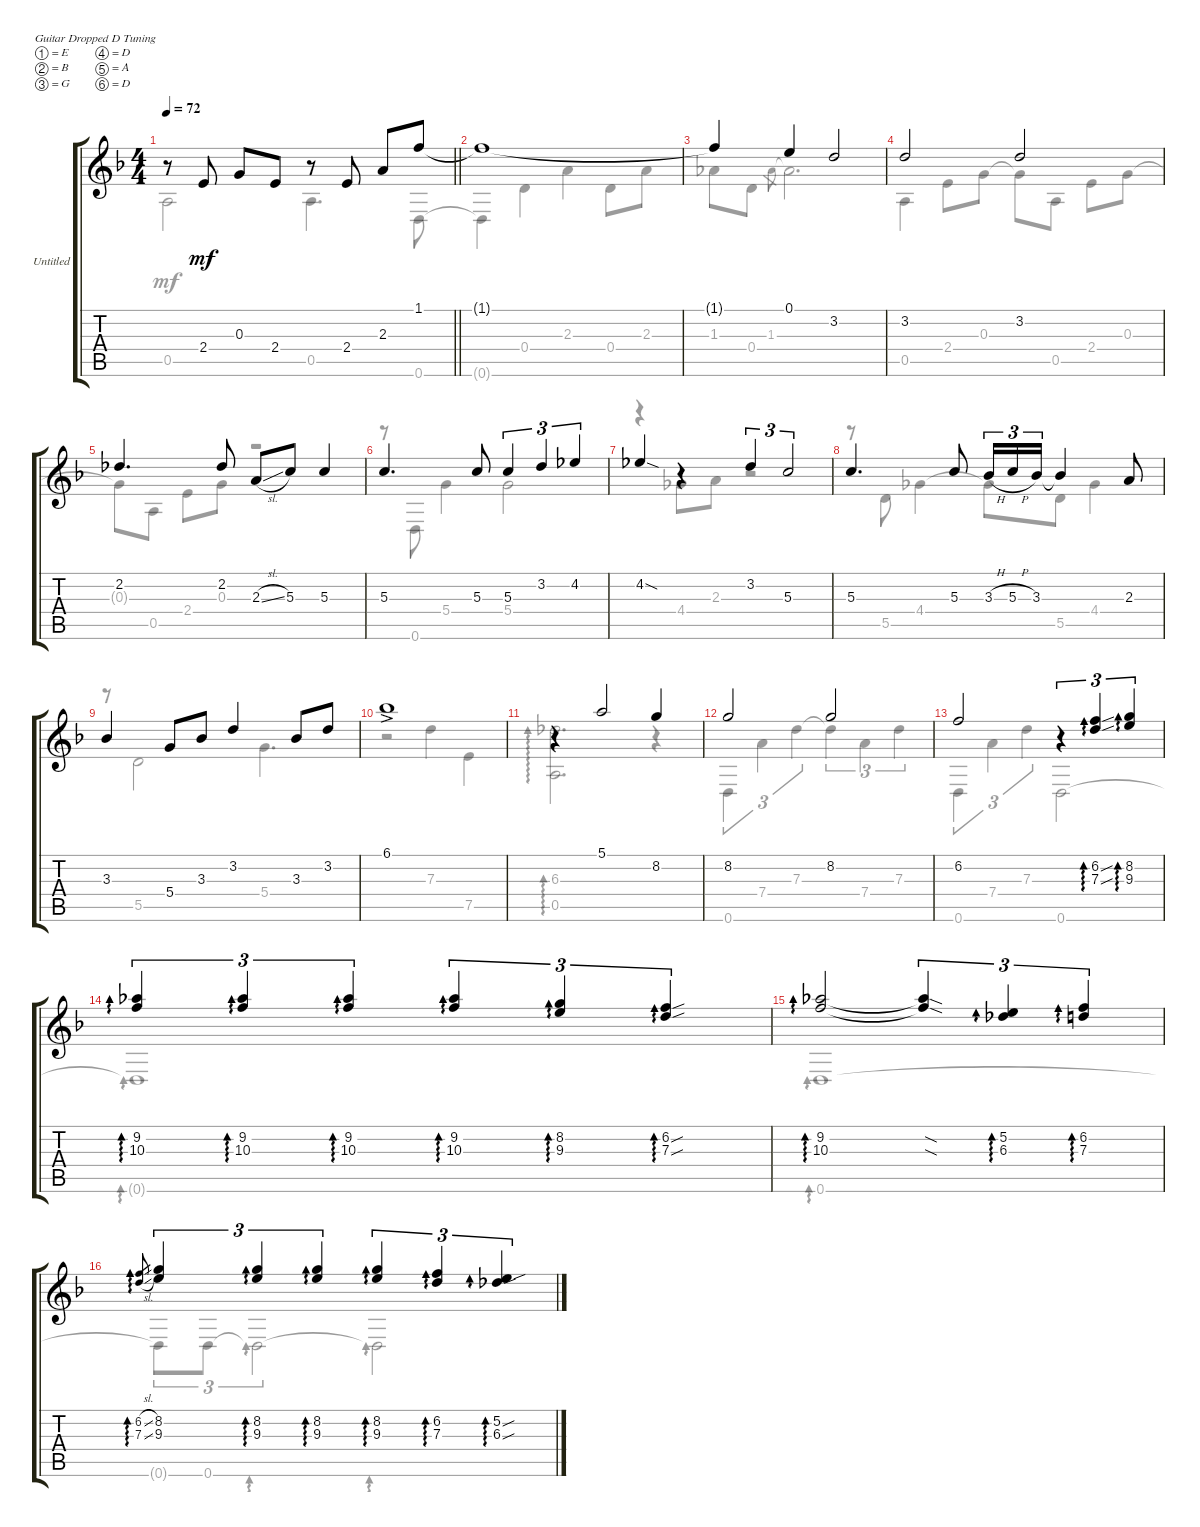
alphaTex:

\bracketExtendMode groupsimilarinstruments
\firstSystemTrackNameOrientation horizontal
\otherSystemsTrackNameOrientation horizontal
\track ("Untitled" "Untitled") {instrument acousticguitarnylon}
\staff {score tabs}
\tuning (E4 B3 G3 D3 A2 D2)
\voice
\ts (4 4)
\tempo 72
\clef g2
\barLineRight lightlight
\ks dminor
r.8{dy mf} 2.4.8 0.3.8 2.4.8 r.8 2.4.8 2.3.8 1.1.8 |
1.1{t}.1 |
1.1{t}.4 0.1.4 3.2.2 |
3.2.2 3.2.2 |
2.2.4{d} 2.2.8 2.3{sl}.8 5.3.8 5.3.4 |
5.3.4{d} 5.3.8 5.3.4{tu (3 2)} 3.2.4{tu (3 2)} 4.2.4{tu (3 2)} |
4.2{sod}.4 r.4 3.2.4{tu (3 2)} 5.3.2{tu (3 2)} |
5.3.4{d} 5.3.8 3.3{h}.16{tu (3 2)} 5.3{h}.16{tu (3 2)} 3.3.16{tu (3 2)} 3.3{t}.4 2.3.8 |
3.3.4 5.4.8 3.3.8 3.2.4 3.3.8 3.2.8 |
6.1{ac}.1 |
r.4{ad 0} 5.1.2 8.2.4 |
8.2.2 8.2.2 |
6.2.2 r.4{tu (3 2)} (6.2{sou} 7.3{sou}).4{tu (3 2) ad 0} (8.2 9.3).4{tu (3 2) ad 0} |
(9.2 10.3).4{tu (3 2) ad 0} (9.2 10.3).4{tu (3 2) ad 0} (9.2 10.3).4{tu (3 2) ad 0} (9.2 10.3).4{tu (3 2) ad 0} (8.2 9.3).4{tu (3 2) ad 0} (6.2{sou} 7.3{sou}).4{tu (3 2) ad 0} |
(9.2 10.3).2{ad 0} (9.2{sod t} 10.3{sod t}).4{tu (3 2)} (5.2 6.3).4{tu (3 2) ad 0} (6.2 7.3).4{tu (3 2) ad 0} |
(6.2{sl} 7.3{sl}).8{ad 0 gr} (8.2 9.3).4{tu (3 2)} (8.2 9.3).4{tu (3 2) ad 0} (8.2 9.3).4{tu (3 2) ad 0} (8.2 9.3).4{tu (3 2) ad 0} (6.2 7.3).4{tu (3 2) ad 0} (5.2{sou} 6.3{sou}).4{tu (3 2) ad 0}
\voice
\clef g2
\ottava regular
\simile none
\barLineRight lightlight
\ks dminor
0.5.2{dy mf} 0.5.4{d} 0.6.8 |
0.6{t}.4 0.4.4 2.3.4 0.4.8 2.3.8 |
1.3.8 0.4.8 1.3.8{gr} 1.3{t}.2{d} |
0.5.4 2.4.8 0.3.8 0.3{t}.8 0.5.8 2.4.8 0.3.8 |
0.3{t}.8 0.5.8 2.4.8 0.3.8 r.2 |
r.8 0.6.8 5.4.4 5.4.2 |
r.4 4.4.8 2.3.8 r.2 |
r.8 5.5.8 4.4.4 4.4{t}.8 5.5.8 4.4.4 |
r.8 5.5.2 5.4.4{d} |
r.2 7.3.4 7.5.4 |
(6.3 0.5).2{d ad 0} r.4 |
0.6.4{tu (3 2)} 7.4.4{tu (3 2)} 7.3.4{tu (3 2)} 7.3{t}.4{tu (3 2)} 7.4.4{tu (3 2)} 7.3.4{tu (3 2)} |
0.6.4{tu (3 2)} 7.4.4{tu (3 2)} 7.3.4{tu (3 2)} 0.6.2 |
0.6{t}.1{ad 0} |
0.6.1{ad 0} |
0.6{t}.8{tu (3 2)} 0.6.8{tu (3 2)} 0.6{t}.2{tu (3 2) ad 0} 0.6{t}.2{ad 0}
